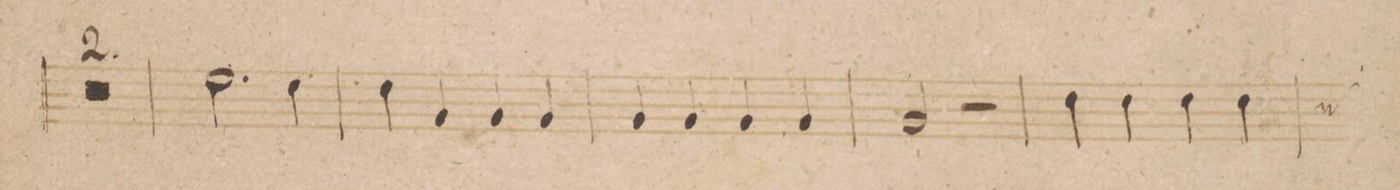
**kern	**dynam
*I"Clarino 1mo in B.	*
*clefG2	*
*k[b-]	*
*met(c|)	*
*M2/2	*
0r	.
=59	=59
=60	=60
2.dd\	.
4cc\	.
*custos	*
=61	=61
4f/	.
4f/	.
4f/	.
4f/	.
=62	=62
4f/	.
4f/	.
4f/	.
4f/	.
=63	=63
2f/	.
2r	.
=64	=64
4cc\	.
4cc\	.
4cc\	.
4cc\	.
*custos	*
=65	=65
*-	*-
